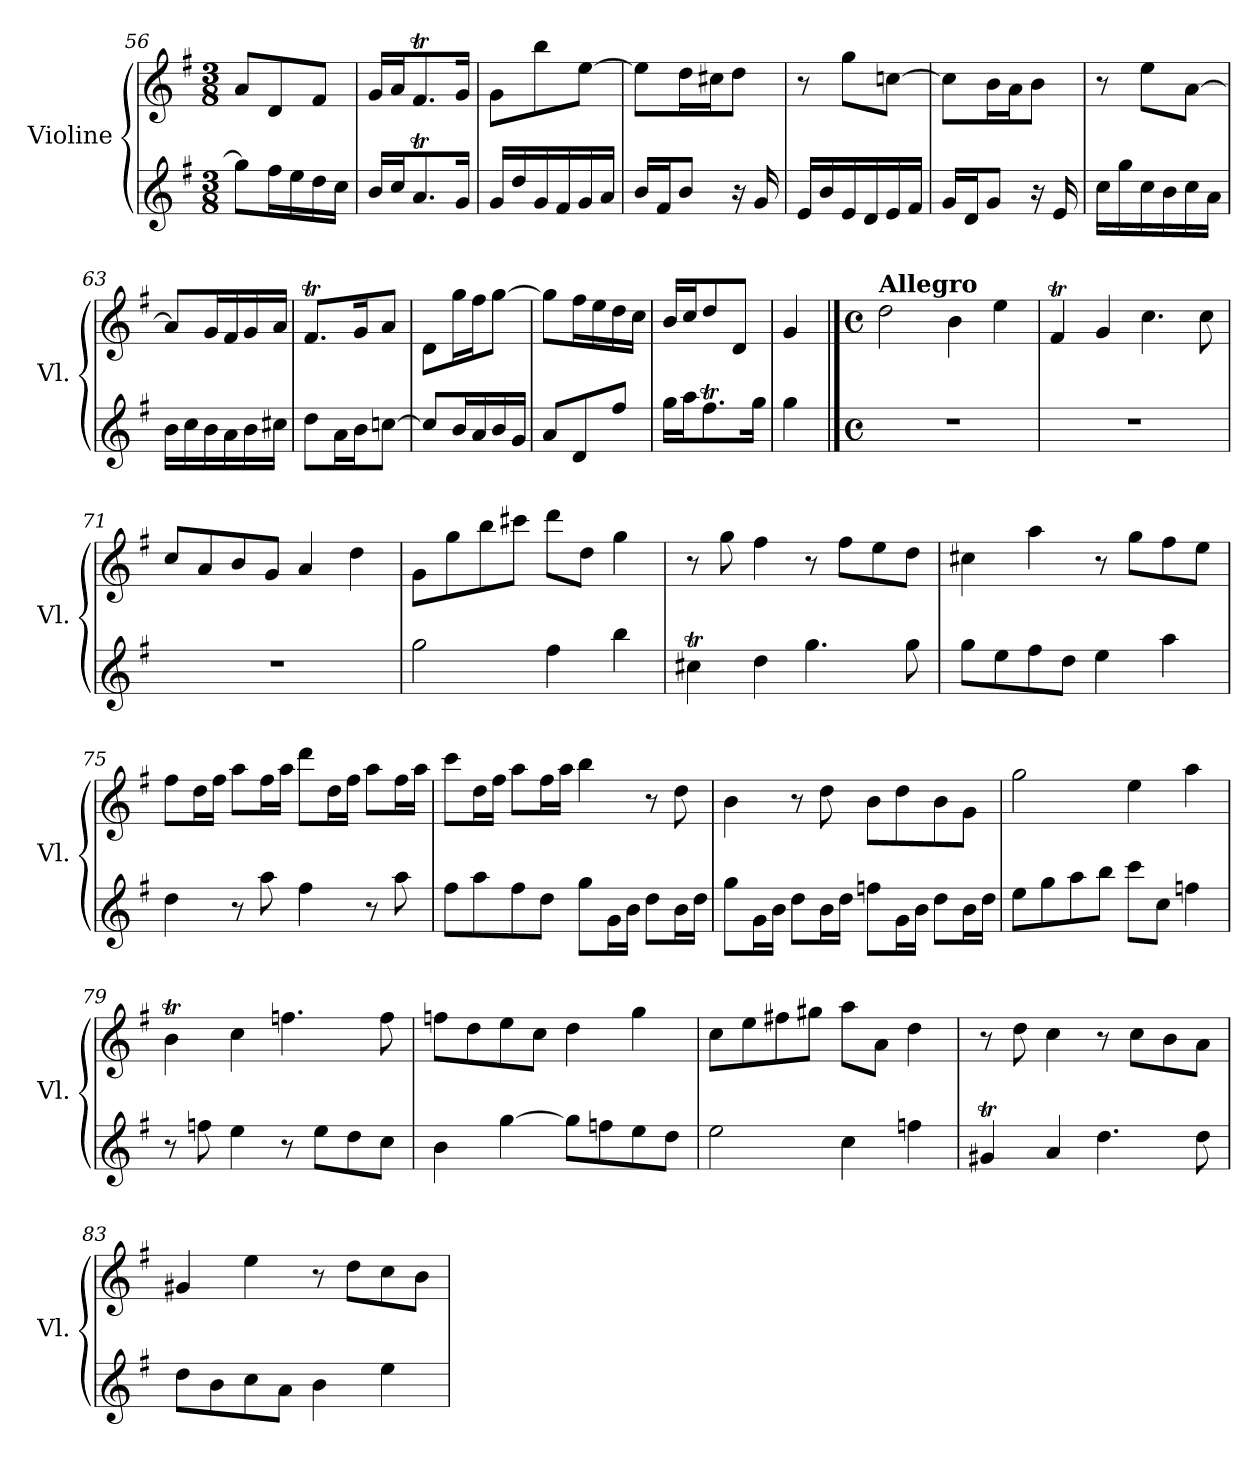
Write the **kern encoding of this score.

**kern	**kern
*part2	*part1
*staff2	*staff1
*I"Violine	*I"Violine
*I'Vl.	*I'Vl.
*clefG2	*clefG2
*k[f#]	*k[f#]
*M3/8	*M3/8
=56	=56
8gg\L]	8a/L
16ff#\L	8d/
16ee\	.
16dd\	8f#/J
16cc\JJ	.
!!LO:LB:g=z
=57	=57
16b/LL	16g/LL
16cc/J	16a/J
8.aT/	8.f#t/
16g/Jk	16g/Jk
=58	=58
16g/LL	8g\L
16dd/	.
16g/	8bb\
16f#/	.
16g/	[8ee\J
16a/JJ	.
=59	=59
16b/LL	8ee\L]
16f#/J	.
8b/J	16dd\L
.	16cc#X\J
16r	8dd\J
16g/	.
=60	=60
16e/LL	8r
16b/	.
16e/	8gg\L
16d/	.
16e/	[8ccn\J
16f#/JJ	.
=61	=61
16g/LL	8cc\L]
16d/J	.
8g/J	16b\L
.	16a\J
16r	8b\J
16e/	.
=62	=62
16cc\LL	8r
16gg\	.
16cc\	8ee\L
16b\	.
16cc\	[8a\J
16a\JJ	.
!!LO:LB:g=z
=63	=63
16b\LL	8a/L]
16cc\	.
16b\	16g/L
16a\	16f#/
16b\	16g/
16cc#X\JJ	16a/JJ
=64	=64
8dd\L	8.f#t/L
16a\L	.
16b\J	16g/K
[8ccn\J	8a/J
=65	=65
8cc/L]	8d\L
16b/L	16gg\L
16a/	16ff#\J
16b/	[8gg\J
16g/JJ	.
=66	=66
8a/L	8gg\L]
8d/	16ff#\L
.	16ee\
8ff#/J	16dd\
.	16cc\JJ
=67	=67
16gg\LL	16b/LL
16aa\J	16cc/J
8.ff#t\	8dd/
.	8d/J
16gg\Jk	.
=68	=68
4gg\	4g/
!!LO:PB:g=z
==69	==69
*M4/4	*M4/4
*met(c)	*met(c)
!	!LO:TX:a:B:t=Allegro
1r	2dd\
.	4b\
.	4ee\
=70	=70
1r	4f#t/
.	4g/
.	4.cc\
.	8cc\
=71	=71
1r	8cc/L
.	8a/
.	8b/
.	8g/J
.	4a/
.	4dd\
=72	=72
2gg\	8g\L
.	8gg\
.	8bb\
.	8ccc#X\J
4ff#\	8ddd\L
.	8dd\J
4bb\	4gg\
=73	=73
4cc#Xt\	8r
.	8gg\
4dd\	4ff#\
4.gg\	8r
.	8ff#\L
.	8ee\
8gg\	8dd\J
=74	=74
8gg\L	4cc#X\
8ee\	.
8ff#\	4aa\
8dd\J	.
4ee\	8r
.	8gg\L
4aa\	8ff#\
.	8ee\J
!!LO:LB:g=z
=75	=75
4dd\	8ff#\L
.	16dd\L
.	16ff#\JJ
8r	8aa\L
8aa\	16ff#\L
.	16aa\JJ
4ff#\	8ddd\L
.	16dd\L
.	16ff#\JJ
8r	8aa\L
8aa\	16ff#\L
.	16aa\JJ
=76	=76
8ff#\L	8ccc\L
8aa\	16dd\L
.	16ff#\JJ
8ff#\	8aa\L
8dd\J	16ff#\L
.	16aa\JJ
8gg\L	4bb\
16g\L	.
16b\JJ	.
8dd\L	8r
16b\L	8dd\
16dd\JJ	.
=77	=77
8gg\L	4b\
16g\L	.
16b\JJ	.
8dd\L	8r
16b\L	8dd\
16dd\JJ	.
8ffn\L	8b\L
16g\L	8dd\
16b\JJ	.
8dd\L	8b\
16b\L	8g\J
16dd\JJ	.
=78	=78
8ee\L	2gg\
8gg\	.
8aa\	.
8bb\J	.
8ccc\L	4ee\
8cc\J	.
4ffn\	4aa\
!!LO:LB:g=z
=79	=79
8r	4bt\
8ffn\	.
4ee\	4cc\
8r	4.ffn\
8ee\L	.
8dd\	.
8cc\J	8ff\
=80	=80
4b\	8ffn\L
.	8dd\
[4gg\	8ee\
.	8cc\J
8gg\L]	4dd\
8ffn\	.
8ee\	4gg\
8dd\J	.
=81	=81
2ee\	8cc\L
.	8ee\
.	8ff#X\
.	8gg#X\J
4cc\	8aa\L
.	8a\J
4ffn\	4dd\
=82	=82
4g#Xt/	8r
.	8dd\
4a/	4cc\
4.dd\	8r
.	8cc\L
.	8b\
8dd\	8a\J
=83	=83
8dd\L	4g#X/
8b\	.
8cc\	4ee\
8a\J	.
4b\	8r
.	8dd\L
4ee\	8cc\
.	8b\J
=	=
*-	*-
